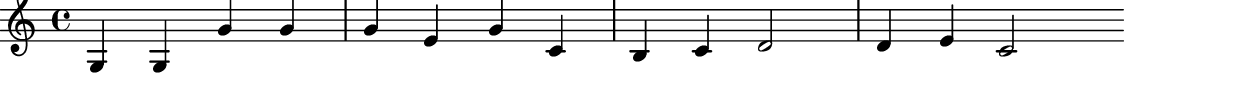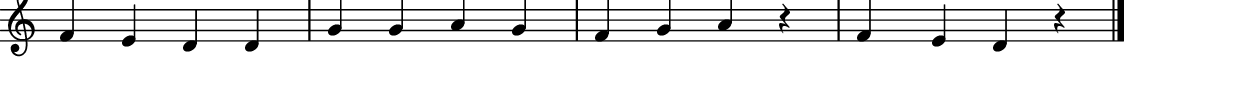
% MusicXML to Lilypond converter by Kovi

szovegAAA = \lyricmode {  "A" "fa" -- "lu" -- "ban" "nincs" "több" "kis" -- "lány," "csak" "ket" -- "tõ," "csak" "ket" -- "tõ," "A" "má" -- "sik" "meg" "a" "ka" -- "pu" -- "ban" "ne" -- "ve" -- "ti," "ne" -- "ve" -- "ti,"  }

% Analyzing...
% 1 parts
% 1 Staff
% forceBassClefActive = 
melody = {
% 30 notes in the part
% 1 voices

\new Staff
\new Voice {
% 30 notes
% 8 mesaures

\override Score.RehearsalMark #'break-visibility = #begin-of-line-invisible
% Measure 1
\clef "treble"
\key c \major
\time 4/4 
g4 g4 g'4 g'4 
% Measure 2
g'4 e'4 g'4 c'4 
% Measure 3
b4 c'4 d'2 
% Measure 4
d'4 e'4 c'2 
\override Score.RehearsalMark #'self-alignment-X = #RIGHT
\mark \markup{\fontsize #-0.5 {"Fine"}}
\bar ":|" 
% Measure 5
\break
f'4 e'4 d'4 d'4 
% Measure 6
g'4 g'4 a'4 g'4 
% Measure 7
f'4 g'4 a'4 r4 
% Measure 8
f'4 e'4 d'4 r4 \bar "|." 
} % voice
} % melody


harmonies = \chordmode {
% 7 chords
\germanChords
c4 s4 s4 s4 s4 s4 s4 s4 g4 s4 s4 s4 s4 s4 c4 s4 f4 s4 s4 s4 c4 s4 s4 s4 f4 s4 s4 s4 g4
}

\include "../../definitions.ly"
